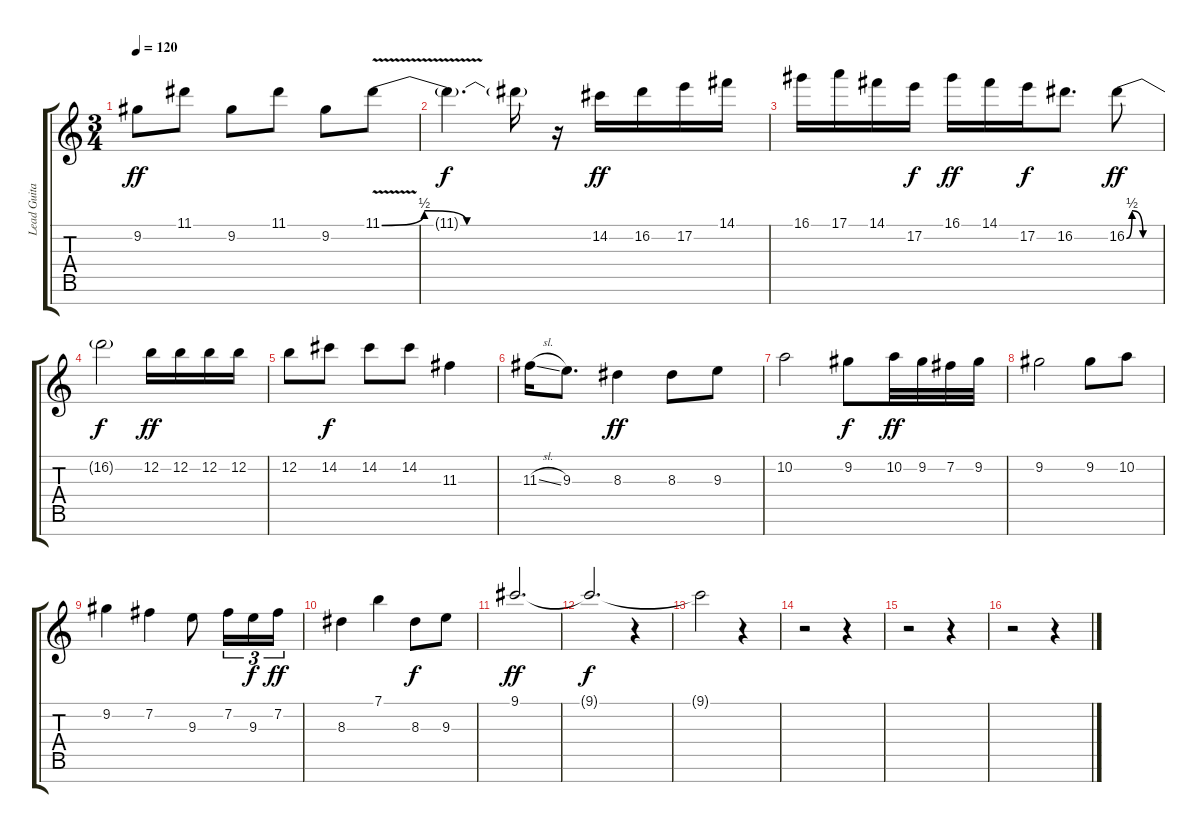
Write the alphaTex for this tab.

\track ("Lead Guitar I" "Lead Guita") {solo instrument distortionguitar}
\staff {score tabs}
\tuning (E4 B3 G3 D3 A2 E2 B1) {hide}
\ts (3 4)
\tempo 120
\clef g2
\ks c
9.2.8{dy ff} 11.1.8 9.2.8 11.1.8 9.2.8 11.1{be (custom 0 0 15 2 30 0 60 0) v}.8 |
11.1{t}.4{d dy f} 11.1{t}.16 r.16 14.2.16{dy ff} 16.2.16 17.2.16 14.1.16 |
16.1.16 17.1.16 14.1.16 17.2.16{dy f} 16.1.16{dy ff} 14.1.16 17.2.16{dy f} 16.2.8{d} 16.2{be (custom 0 0 10 2 30 0 60 0)}.8{dy ff} |
16.2{t}.2{dy f} 12.2.16{dy ff} 12.2.16 12.2.16 12.2.16 |
12.2.8 14.2.8{dy f} 14.2.8 14.2.8 11.3.4 |
11.3{sl}.16 9.3.8{d} 8.3.4{dy ff} 8.3.8 9.3.8 |
10.2.2 9.2.8{dy f} 10.2.32{dy ff} 9.2.32 7.2.32 9.2.32 |
9.2.2 9.2.8 10.2.8 |
9.2.4 7.2.4 9.3.8 7.2.16{tu (3 2)} 9.3.16{tu (3 2) dy f} 7.2.16{tu (3 2) dy ff} |
8.3.4 7.1.4 8.3.8{dy f} 9.3.8 |
9.1.2{d dy ff beam Up} |
9.1{t}.2{d dy f beam Up} r.4 |
9.1{t}.2 r.4 |
r.2 r.4 |
r.2 r.4 |
r.2 r.4
